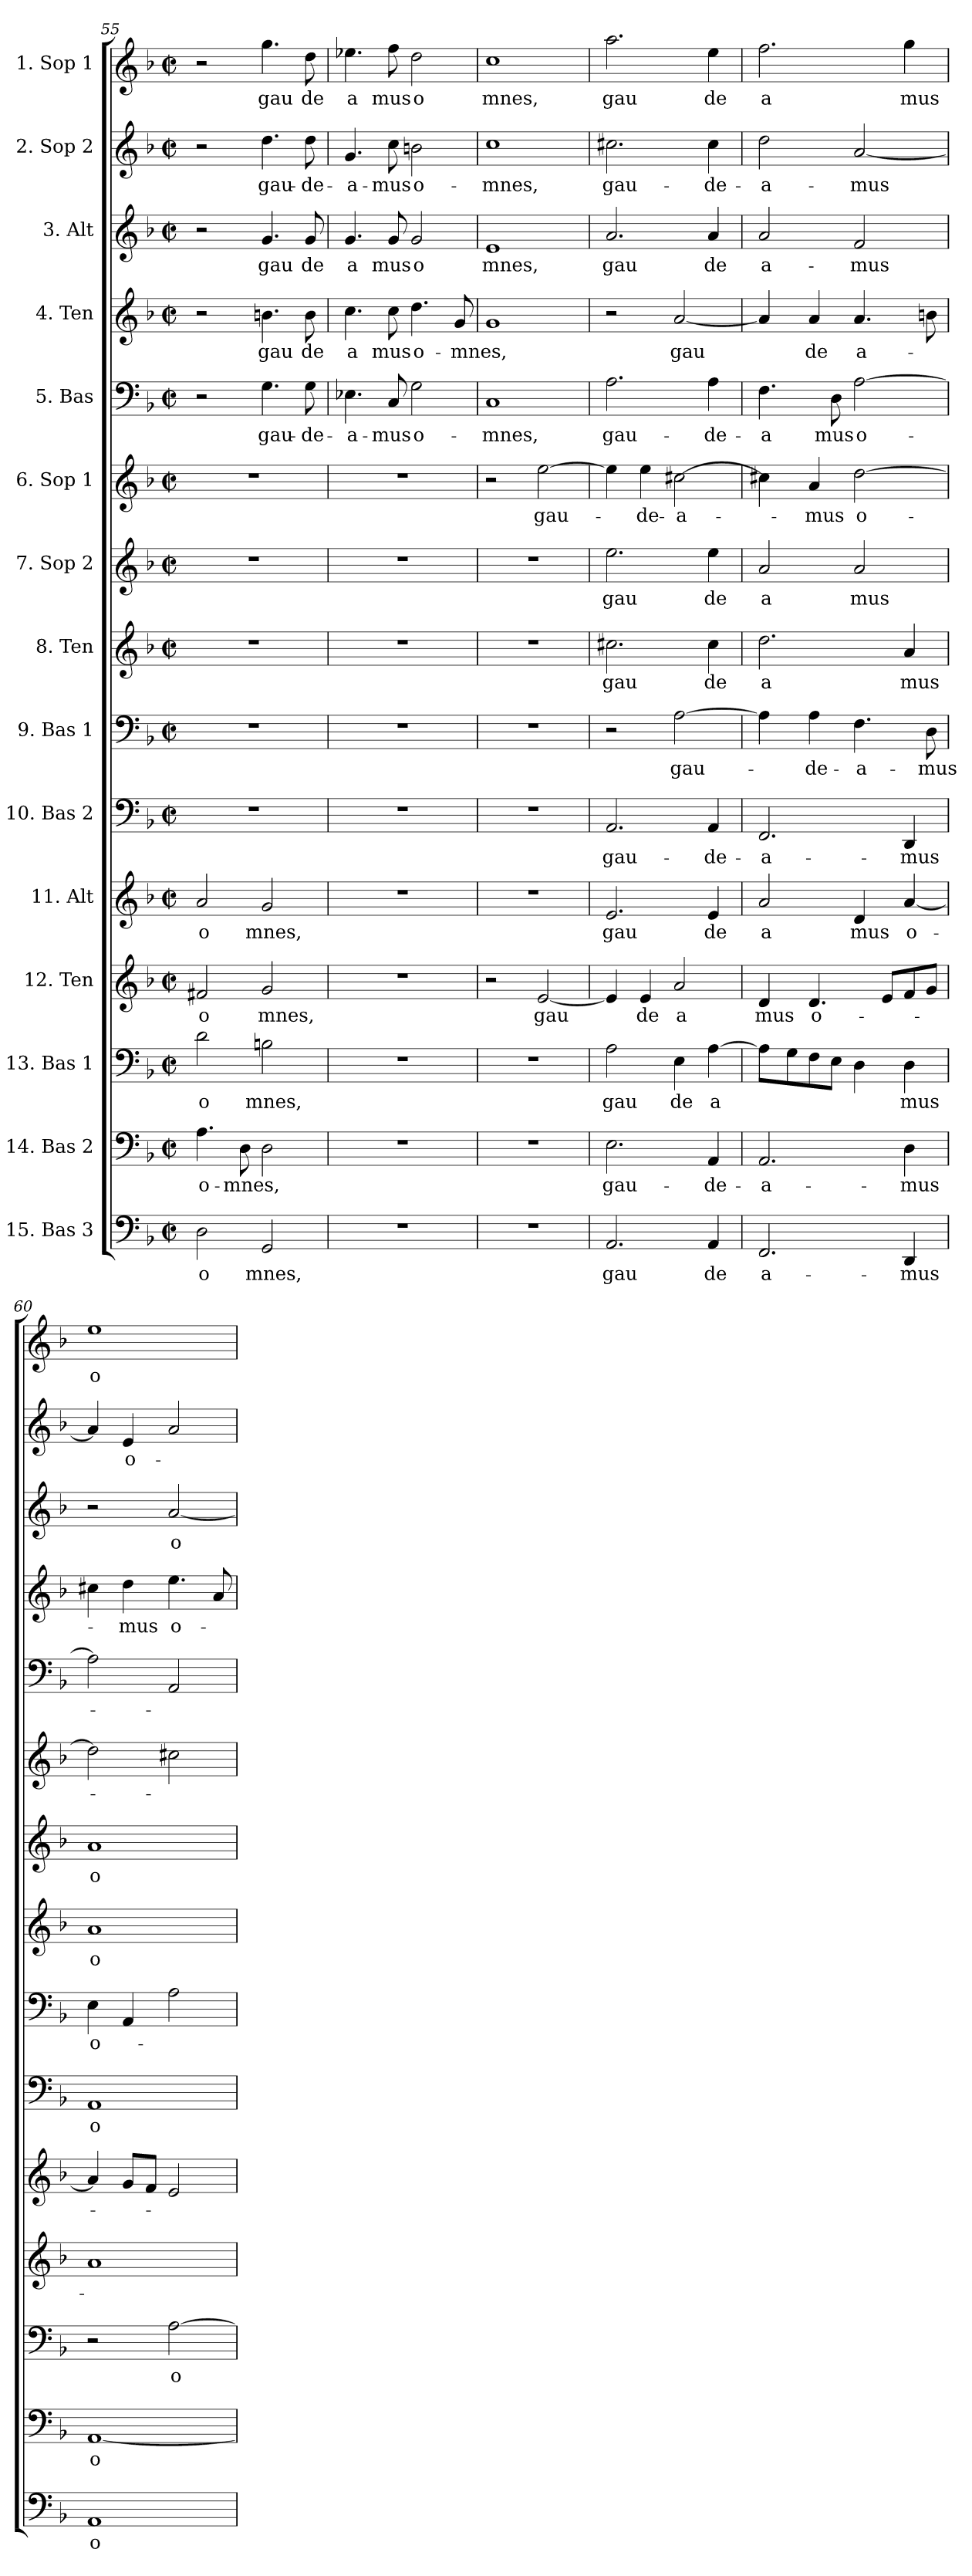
**kern	**text	**kern	**text	**kern	**text	**kern	**text	**kern	**text	**kern	**text	**kern	**text	**kern	**text	**kern	**text	**kern	**text	**kern	**text	**kern	**text	**kern	**text	**kern	**text	**kern	**text
*part15	*part15	*part14	*part14	*part13	*part13	*part12	*part12	*part11	*part11	*part10	*part10	*part9	*part9	*part8	*part8	*part7	*part7	*part6	*part6	*part5	*part5	*part4	*part4	*part3	*part3	*part2	*part2	*part1	*part1
*staff15	*staff15	*staff14	*staff14	*staff13	*staff13	*staff12	*staff12	*staff11	*staff11	*staff10	*staff10	*staff9	*staff9	*staff8	*staff8	*staff7	*staff7	*staff6	*staff6	*staff5	*staff5	*staff4	*staff4	*staff3	*staff3	*staff2	*staff2	*staff1	*staff1
*I"15. Bas 3	*	*I"14. Bas 2	*	*I"13. Bas 1	*	*I"12. Ten	*	*I"11. Alt	*	*I"10. Bas 2	*	*I"9. Bas 1	*	*I"8. Ten	*	*I"7. Sop 2	*	*I"6. Sop 1	*	*I"5. Bas	*	*I"4. Ten	*	*I"3. Alt	*	*I"2. Sop 2	*	*I"1. Sop 1	*
*clefF4	*	*clefF4	*	*clefF4	*	*clefG2	*	*clefG2	*	*clefF4	*	*clefF4	*	*clefG2	*	*clefG2	*	*clefG2	*	*clefF4	*	*clefG2	*	*clefG2	*	*clefG2	*	*clefG2	*
*k[b-]	*	*k[b-]	*	*k[b-]	*	*k[b-]	*	*k[b-]	*	*k[b-]	*	*k[b-]	*	*k[b-]	*	*k[b-]	*	*k[b-]	*	*k[b-]	*	*k[b-]	*	*k[b-]	*	*k[b-]	*	*k[b-]	*
*F:	*	*F:	*	*F:	*	*F:	*	*F:	*	*F:	*	*F:	*	*F:	*	*F:	*	*F:	*	*F:	*	*F:	*	*F:	*	*F:	*	*F:	*
*M2/2	*	*M2/2	*	*M2/2	*	*M2/2	*	*M2/2	*	*M2/2	*	*M2/2	*	*M2/2	*	*M2/2	*	*M2/2	*	*M2/2	*	*M2/2	*	*M2/2	*	*M2/2	*	*M2/2	*
*met(c|)	*	*met(c|)	*	*met(c|)	*	*met(c|)	*	*met(c|)	*	*met(c|)	*	*met(c|)	*	*met(c|)	*	*met(c|)	*	*met(c|)	*	*met(c|)	*	*met(c|)	*	*met(c|)	*	*met(c|)	*	*met(c|)	*
=55	=55	=55	=55	=55	=55	=55	=55	=55	=55	=55	=55	=55	=55	=55	=55	=55	=55	=55	=55	=55	=55	=55	=55	=55	=55	=55	=55	=55	=55
!	!LO:LY:b:cj	!	!LO:LY:b:cj	!	!LO:LY:b:cj	!	!LO:LY:b:cj	!	!LO:LY:b:cj	!	!	!	!	!	!	!	!	!	!	!	!	!	!	!	!	!	!	!	!
2D\	o	4.A\	o-	2d\	o	2f#X/	o	2a/	o	1r	.	1r	.	1r	.	1r	.	1r	.	2r	.	2r	.	2r	.	2r	.	2r	.
!	!	!	!LO:LY:b	!	!	!	!	!	!	!	!	!	!	!	!	!	!	!	!	!	!	!	!	!	!	!	!	!	!
.	.	8D\	-mnes,	.	.	.	.	.	.	.	.	.	.	.	.	.	.	.	.	.	.	.	.	.	.	.	.	.	.
!	!LO:LY:b:cj	!	!	!	!LO:LY:b:cj	!	!LO:LY:b:cj	!	!LO:LY:b:cj	!	!	!	!	!	!	!	!	!	!	!	!LO:LY:b:cj	!	!LO:LY:b:cj	!	!LO:LY:b:cj	!	!LO:LY:b:cj	!	!LO:LY:b:cj
2GG/	mnes,	2D\	.	2Bn\	mnes,	2g/	mnes,	2g/	mnes,	.	.	.	.	.	.	.	.	.	.	4.G\	gau-	4.bn\	gau	4.g/	gau	4.dd\	gau-	4.gg\	gau
!	!	!	!	!	!	!	!	!	!	!	!	!	!	!	!	!	!	!	!	!	!LO:LY:b:cj	!	!LO:LY:b:cj	!	!LO:LY:b:cj	!	!LO:LY:b:cj	!	!LO:LY:b:cj
.	.	.	.	.	.	.	.	.	.	.	.	.	.	.	.	.	.	.	.	8G\	-de-	8b\	de	8g/	de	8dd\	-de-	8dd\	de
=56	=56	=56	=56	=56	=56	=56	=56	=56	=56	=56	=56	=56	=56	=56	=56	=56	=56	=56	=56	=56	=56	=56	=56	=56	=56	=56	=56	=56	=56
!	!	!	!	!	!	!	!	!	!	!	!	!	!	!	!	!	!	!	!	!	!LO:LY:b:cj	!	!LO:LY:b:cj	!	!LO:LY:b:cj	!	!LO:LY:b:cj	!	!LO:LY:b:cj
1r	.	1r	.	1r	.	1r	.	1r	.	1r	.	1r	.	1r	.	1r	.	1r	.	4.E-X\	-a-	4.cc\	a	4.g/	a	4.g/	-a-	4.ee-X\	a
!	!	!	!	!	!	!	!	!	!	!	!	!	!	!	!	!	!	!	!	!	!LO:LY:b:cj	!	!LO:LY:b:cj	!	!LO:LY:b:cj	!	!LO:LY:b:cj	!	!LO:LY:b:cj
.	.	.	.	.	.	.	.	.	.	.	.	.	.	.	.	.	.	.	.	8C/	-mus	8cc\	mus	8g/	mus	8cc\	-mus	8ff\	mus
!	!	!	!	!	!	!	!	!	!	!	!	!	!	!	!	!	!	!	!	!	!LO:LY:b:cj	!	!LO:LY:b:cj	!	!LO:LY:b:cj	!	!LO:LY:b:cj	!	!LO:LY:b:cj
.	.	.	.	.	.	.	.	.	.	.	.	.	.	.	.	.	.	.	.	2G\	o-	4.dd\	o-	2g/	o	2bn\	o-	2dd\	o
!	!	!	!	!	!	!	!	!	!	!	!	!	!	!	!	!	!	!	!	!	!	!	!LO:LY:b	!	!	!	!	!	!
.	.	.	.	.	.	.	.	.	.	.	.	.	.	.	.	.	.	.	.	.	.	8g/	-mnes,	.	.	.	.	.	.
=57	=57	=57	=57	=57	=57	=57	=57	=57	=57	=57	=57	=57	=57	=57	=57	=57	=57	=57	=57	=57	=57	=57	=57	=57	=57	=57	=57	=57	=57
!	!	!	!	!	!	!	!	!	!	!	!	!	!	!	!	!	!	!	!	!	!LO:LY:b:cj	!	!	!	!LO:LY:b:cj	!	!LO:LY:b:cj	!	!LO:LY:b:cj
1r	.	1r	.	1r	.	2r	.	1r	.	1r	.	1r	.	1r	.	1r	.	2r	.	1C	-mnes,	1g	.	1e	mnes,	1cc	-mnes,	1cc	mnes,
!	!	!	!	!	!	!	!LO:LY:b	!	!	!	!	!	!	!	!	!	!	!	!LO:LY:b	!	!	!	!	!	!	!	!	!	!
.	.	.	.	.	.	[<2e/	gau	.	.	.	.	.	.	.	.	.	.	[>2ee\	gau-	.	.	.	.	.	.	.	.	.	.
=58	=58	=58	=58	=58	=58	=58	=58	=58	=58	=58	=58	=58	=58	=58	=58	=58	=58	=58	=58	=58	=58	=58	=58	=58	=58	=58	=58	=58	=58
!	!LO:LY:b:cj	!	!LO:LY:b:cj	!	!LO:LY:b:cj	!	!	!	!LO:LY:b:cj	!	!LO:LY:b:cj	!	!	!	!LO:LY:b:cj	!	!LO:LY:b:cj	!	!	!	!LO:LY:b:cj	!	!	!	!LO:LY:b:cj	!	!LO:LY:b:cj	!	!LO:LY:b:cj
2.AA/	gau	2.E\	gau-	2A\	gau	4e/]	.	2.e/	gau	2.AA/	gau-	2r	.	2.cc#X\	gau	2.ee\	gau	4ee\]	.	2.A\	gau-	2r	.	2.a/	gau	2.cc#X\	gau-	2.aa\	gau
!	!	!	!	!	!	!	!LO:LY:b:cj	!	!	!	!	!	!	!	!	!	!	!	!LO:LY:b:cj	!	!	!	!	!	!	!	!	!	!
.	.	.	.	.	.	4e/	de	.	.	.	.	.	.	.	.	.	.	4ee\	-de-	.	.	.	.	.	.	.	.	.	.
!	!	!	!	!	!LO:LY:b:cj	!	!LO:LY:b:cj	!	!	!	!	!	!LO:LY:b	!	!	!	!	!	!LO:LY:b:cj	!	!	!	!LO:LY:b	!	!	!	!	!	!
.	.	.	.	4E\	de	2a/	a	.	.	.	.	[>2A\	gau-	.	.	.	.	[<2cc#X\	-a-	.	.	[>2a/	gau	.	.	.	.	.	.
!	!LO:LY:b:cj	!	!LO:LY:b:cj	!	!LO:LY:b:cj	!	!	!	!LO:LY:b:cj	!	!LO:LY:b:cj	!	!	!	!LO:LY:b:cj	!	!LO:LY:b:cj	!	!	!	!LO:LY:b:cj	!	!	!	!LO:LY:b:cj	!	!LO:LY:b:cj	!	!LO:LY:b:cj
4AA/	de	4AA/	-de-	[>4A\	a	.	.	4e/	de	4AA/	-de-	.	.	4cc#\	de	4ee\	de	.	.	4A\	-de-	.	.	4a/	de	4cc#\	-de-	4ee\	de
!!LO:PB:g=z
=59	=59	=59	=59	=59	=59	=59	=59	=59	=59	=59	=59	=59	=59	=59	=59	=59	=59	=59	=59	=59	=59	=59	=59	=59	=59	=59	=59	=59	=59
!	!LO:LY:b:cj	!	!LO:LY:b:cj	!	!	!	!LO:LY:b:cj	!	!LO:LY:b:cj	!	!LO:LY:b:cj	!	!	!	!LO:LY:b:cj	!	!LO:LY:b:cj	!	!	!	!LO:LY:b:cj	!	!	!	!LO:LY:b:cj	!	!LO:LY:b:cj	!	!LO:LY:b:cj
*	*	*^	*	*	*	*	*	*	*	*^	*	*	*	*	*	*	*	*	*	*	*	*^	*	*	*	*	*	*	*
2.FF/	a-	2.AA/	8ryy	-a-	8A\L]	.	4d/	mus	2a/	a	2.FF/	32ryy	-a-	4A\]	.	2.dd\	a	2a/	a	4cc#X\]	.	4.F\	-a	4a/]	32ryy	.	2a/	a-	2dd\	-a-	2.ff\	a
.	.	.	.	.	.	.	.	.	.	.	.	2ryy	.	.	.	.	.	.	.	.	.	.	.	.	2ryy	.	.	.	.	.	.	.
.	.	.	2..ryy	.	8G\	.	.	.	.	.	.	.	.	.	.	.	.	.	.	.	.	.	.	.	.	.	.	.	.	.	.	.
!	!	!	!	!	!	!	!	!LO:LY:b:cj	!	!	!	!	!	!	!LO:LY:b:cj	!	!	!	!	!	!LO:LY:b:cj	!	!	!	!	!LO:LY:b:cj	!	!	!	!	!	!
.	.	.	.	.	8F\	.	4.d/	o-	.	.	.	.	.	4A\	-de-	.	.	.	.	4a/	-mus	.	.	4a/	.	de	.	.	.	.	.	.
!	!	!	!	!	!	!	!	!	!	!	!	!	!	!	!	!	!	!	!	!	!	!	!LO:LY:b:cj	!	!	!	!	!	!	!	!	!
.	.	.	.	.	8E\J	.	.	.	.	.	.	.	.	.	.	.	.	.	.	.	.	8D\	mus	.	.	.	.	.	.	.	.	.
!	!	!	!	!	!	!	!	!	!	!LO:LY:b:cj	!	!	!	!	!LO:LY:b:cj	!	!	!	!LO:LY:b:cj	!	!LO:LY:b:cj	!	!LO:LY:b:cj	!	!	!LO:LY:b:cj	!	!LO:LY:b:cj	!	!LO:LY:b	!	!
.	.	.	.	.	4D\	.	.	.	4d/	mus	.	.	.	4.F\	-a-	.	.	2a/	mus	[>2dd\	o-	[>2A\	o-	4.a/	.	a-	2f/	-mus	[<2a/	-mus	.	.
.	.	.	.	.	.	.	.	.	.	.	.	4...ryy	.	.	.	.	.	.	.	.	.	.	.	.	4...ryy	.	.	.	.	.	.	.
.	.	.	.	.	.	.	8e/L	.	.	.	.	.	.	.	.	.	.	.	.	.	.	.	.	.	.	.	.	.	.	.	.	.
!	!LO:LY:b:cj	!	!	!LO:LY:b:cj	!	!LO:LY:b:cj	!	!	!	!LO:LY:b:cj	!	!	!LO:LY:b:cj	!	!	!	!LO:LY:b:cj	!	!	!	!	!	!	!	!	!	!	!	!	!	!	!LO:LY:b:cj
4DD/	-mus	4D\	.	-mus	4D\	mus	8f/	.	[<4a/	o-	4DD/	.	-mus	.	.	4a/	mus	.	.	.	.	.	.	.	.	.	.	.	.	.	4gg\	mus
!	!	!	!	!	!	!	!	!	!	!	!	!	!	!	!LO:LY:b:cj	!	!	!	!	!	!	!	!	!	!	!	!	!	!	!	!	!
.	.	.	.	.	.	.	8g/J	.	.	.	.	.	.	8D\	-mus	.	.	.	.	.	.	.	.	8bn\	.	.	.	.	.	.	.	.
=60	=60	=60	=60	=60	=60	=60	=60	=60	=60	=60	=60	=60	=60	=60	=60	=60	=60	=60	=60	=60	=60	=60	=60	=60	=60	=60	=60	=60	=60	=60	=60	=60
!	!LO:LY:b:cj	!	!	!LO:LY:b:rj	!	!	!	!	!	!	!	!	!LO:LY:b:cj	!	!LO:LY:b:cj	!	!LO:LY:b:cj	!	!LO:LY:b:cj	!	!	!	!	!	!	!	!	!	!	!	!	!LO:LY:b:cj
*	*	*v	*v	*	*	*	*	*	*	*	*v	*v	*	*	*	*	*	*	*	*	*	*	*	*v	*v	*	*	*	*	*	*	*
1AA	o-	[<1AA	o-	2r	.	1a	.	4a/]	.	1AA	o-	4E\	o-	1a	o	1a	o	2dd\]	.	2A\]	.	4cc#X\	.	2r	.	4a/]	.	1ee	o
!	!	!	!	!	!	!	!	!	!	!	!	!	!	!	!	!	!	!	!	!	!	!	!LO:LY:b:cj	!	!	!	!LO:LY:b:cj	!	!
.	.	.	.	.	.	.	.	8g/L	.	.	.	4AA/	.	.	.	.	.	.	.	.	.	4dd\	-mus	.	.	4e/	o-	.	.
.	.	.	.	.	.	.	.	8f/J	.	.	.	.	.	.	.	.	.	.	.	.	.	.	.	.	.	.	.	.	.
!	!	!	!	!	!LO:LY:b:cj	!	!	!	!	!	!	!	!	!	!	!	!	!	!	!	!	!	!LO:LY:b:cj	!	!LO:LY:b:cj	!	!	!	!
.	.	.	.	[>2A\	o-	.	.	2e/	.	.	.	2A\	.	.	.	.	.	2cc#X\	.	2AA/	.	4.ee\	o-	[<2a/	o-	2a/	.	.	.
.	.	.	.	.	.	.	.	.	.	.	.	.	.	.	.	.	.	.	.	.	.	8a/	.	.	.	.	.	.	.
=	=	=	=	=	=	=	=	=	=	=	=	=	=	=	=	=	=	=	=	=	=	=	=	=	=	=	=	=	=
*-	*-	*-	*-	*-	*-	*-	*-	*-	*-	*-	*-	*-	*-	*-	*-	*-	*-	*-	*-	*-	*-	*-	*-	*-	*-	*-	*-	*-	*-
